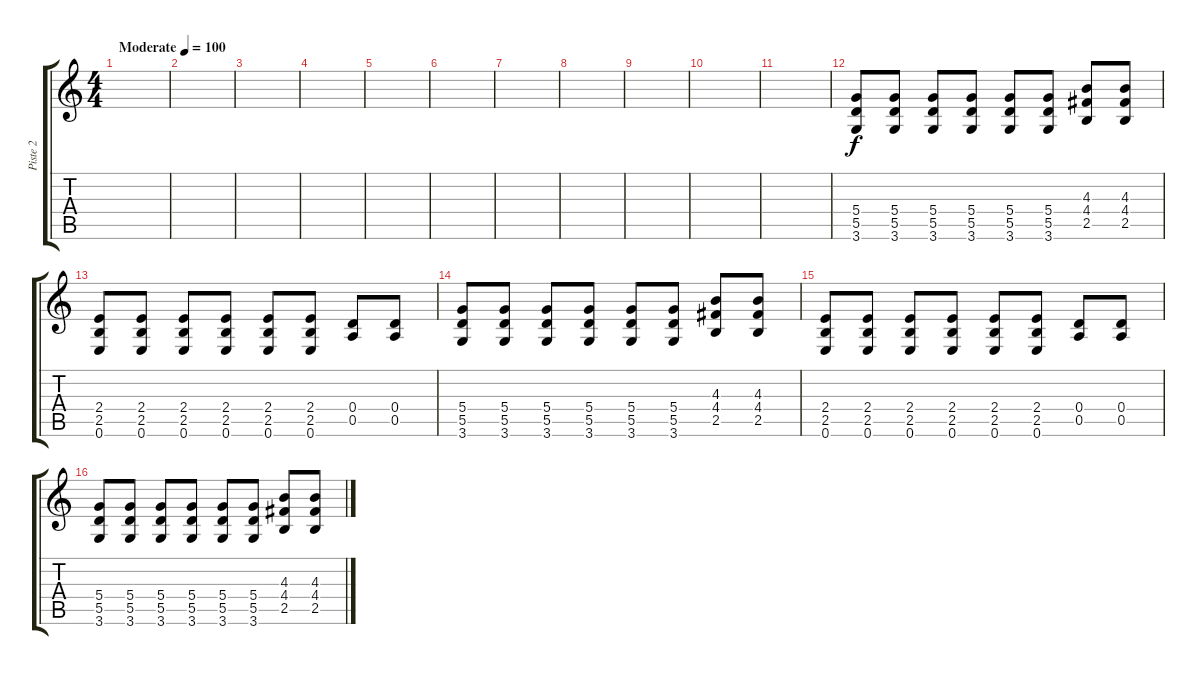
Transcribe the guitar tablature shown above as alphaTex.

\track ("Piste 2" "Piste 2") {instrument distortionguitar}
\staff {score tabs}
\tuning (E4 B3 G3 D3 A2 E2) {hide}
\ts (4 4)
\tempo (100 "Moderate")
\clef g2
\ks c
|
|
|
|
|
|
|
|
|
|
|
(5.4 5.5 3.6).8 (5.4 5.5 3.6).8 (5.4 5.5 3.6).8 (5.4 5.5 3.6).8 (5.4 5.5 3.6).8 (5.4 5.5 3.6).8 (4.3 4.4 2.5).8 (4.3 4.4 2.5).8 |
(2.4 2.5 0.6).8 (2.4 2.5 0.6).8 (2.4 2.5 0.6).8 (2.4 2.5 0.6).8 (2.4 2.5 0.6).8 (2.4 2.5 0.6).8 (0.4 0.5).8 (0.4 0.5).8 |
(5.4 5.5 3.6).8 (5.4 5.5 3.6).8 (5.4 5.5 3.6).8 (5.4 5.5 3.6).8 (5.4 5.5 3.6).8 (5.4 5.5 3.6).8 (4.3 4.4 2.5).8 (4.3 4.4 2.5).8 |
(2.4 2.5 0.6).8 (2.4 2.5 0.6).8 (2.4 2.5 0.6).8 (2.4 2.5 0.6).8 (2.4 2.5 0.6).8 (2.4 2.5 0.6).8 (0.4 0.5).8 (0.4 0.5).8 |
(5.4 5.5 3.6).8 (5.4 5.5 3.6).8 (5.4 5.5 3.6).8 (5.4 5.5 3.6).8 (5.4 5.5 3.6).8 (5.4 5.5 3.6).8 (4.3 4.4 2.5).8 (4.3 4.4 2.5).8
